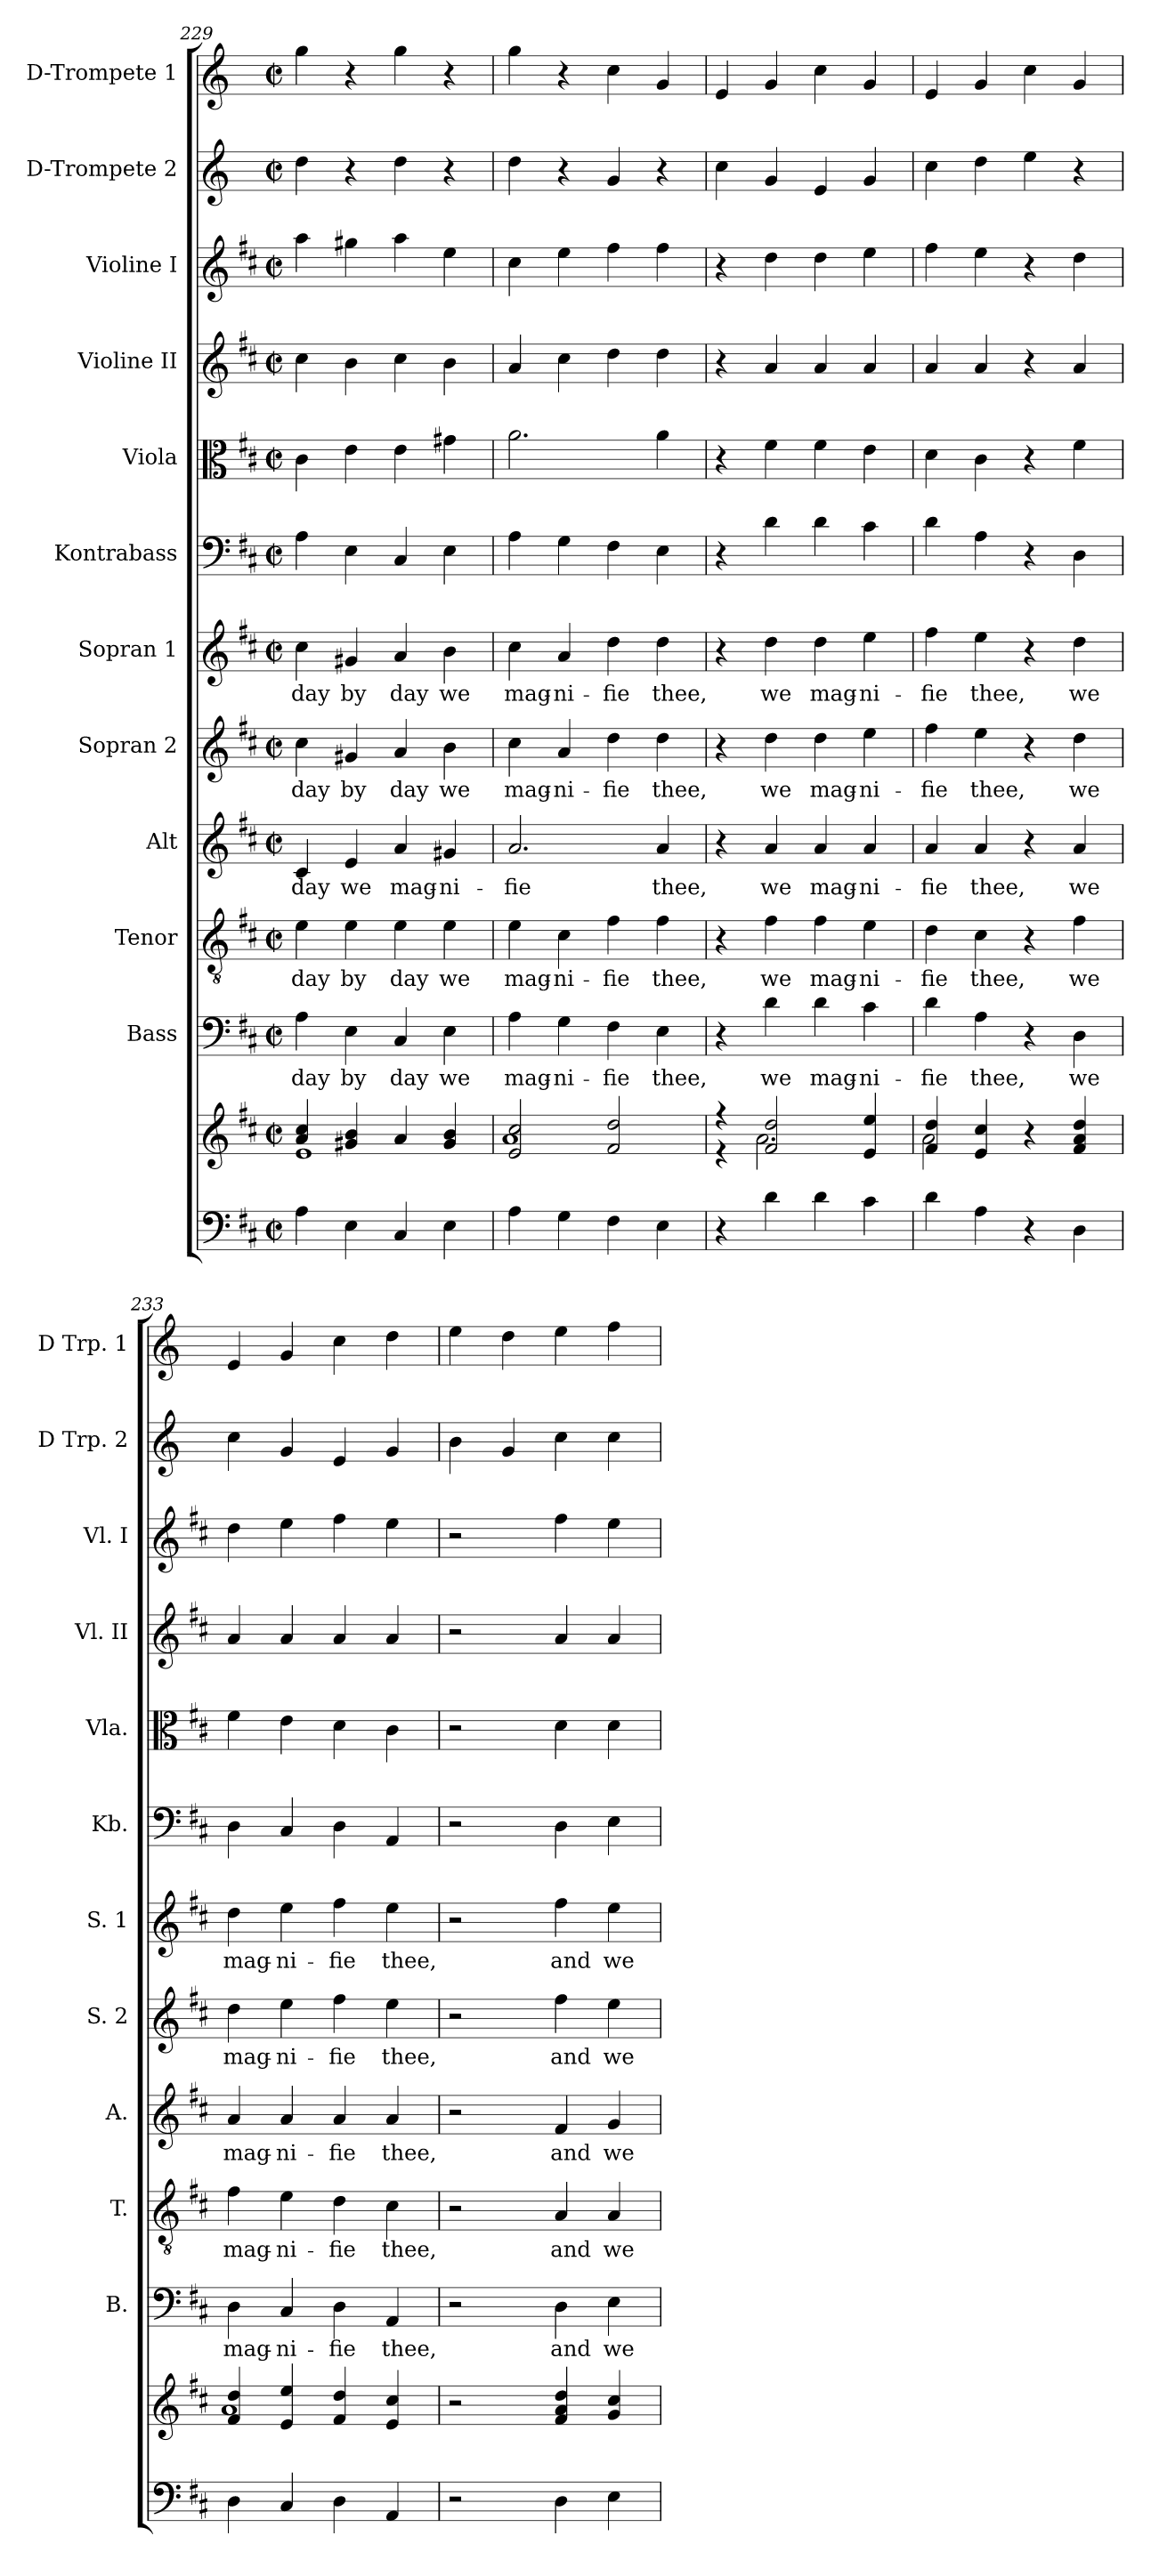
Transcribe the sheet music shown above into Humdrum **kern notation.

**kern	**kern	**kern	**text	**kern	**text	**kern	**text	**kern	**text	**kern	**text	**kern	**kern	**kern	**kern	**kern	**kern
*part12	*part12	*part11	*part11	*part10	*part10	*part9	*part9	*part8	*part8	*part7	*part7	*part6	*part5	*part4	*part3	*part2	*part1
*staff13	*staff12	*staff11	*staff11	*staff10	*staff10	*staff9	*staff9	*staff8	*staff8	*staff7	*staff7	*staff6	*staff5	*staff4	*staff3	*staff2	*staff1
*	*	*I"Bass	*	*I"Tenor	*	*I"Alt	*	*I"Sopran 2	*	*I"Sopran 1	*	*I"Kontrabass	*I"Viola	*I"Violine II	*I"Violine I	*I"D-Trompete 2	*I"D-Trompete 1
*	*	*I'B.	*	*I'T.	*	*I'A.	*	*I'S. 2	*	*I'S. 1	*	*I'Kb.	*I'Vla.	*I'Vl. II	*I'Vl. I	*I'D Trp. 2	*I'D Trp. 1
*clefF4	*clefG2	*clefF4	*	*clefGv2	*	*clefG2	*	*clefG2	*	*clefG2	*	*clefF4	*clefC3	*clefG2	*clefG2	*clefG2	*clefG2
*	*	*	*	*	*	*	*	*	*	*	*	*ITrd7c12	*	*	*	*ITrd-1c-2	*ITrd-1c-2
*k[f#c#]	*k[f#c#]	*k[f#c#]	*	*k[f#c#]	*	*k[f#c#]	*	*k[f#c#]	*	*k[f#c#]	*	*k[f#c#]	*k[f#c#]	*k[f#c#]	*k[f#c#]	*k[f#c#]	*k[f#c#]
*D:	*D:	*D:	*	*D:	*	*D:	*	*D:	*	*D:	*	*D:	*D:	*D:	*D:	*D:	*D:
*M2/2	*M2/2	*M2/2	*	*M2/2	*	*M2/2	*	*M2/2	*	*M2/2	*	*M2/2	*M2/2	*M2/2	*M2/2	*M2/2	*M2/2
*met(c|)	*met(c|)	*met(c|)	*	*met(c|)	*	*met(c|)	*	*met(c|)	*	*met(c|)	*	*met(c|)	*met(c|)	*met(c|)	*met(c|)	*met(c|)	*met(c|)
=229	=229	=229	=229	=229	=229	=229	=229	=229	=229	=229	=229	=229	=229	=229	=229	=229	=229
*	*^	*	*	*	*	*	*	*	*	*	*	*	*	*	*	*	*
!	!	!	!	!LO:LY:b	!	!LO:LY:b	!	!LO:LY:b	!	!LO:LY:b	!	!LO:LY:b	!	!	!	!	!	!
4A\	4a/ 4cc#/	1e	4A\	day	4e\	day	4c#/	day	4cc#\	day	4cc#\	day	4AA\	4c#\	4cc#\	4aa\	4ee\	4aa\
!	!	!	!	!LO:LY:b	!	!LO:LY:b	!	!LO:LY:b	!	!LO:LY:b	!	!LO:LY:b	!	!	!	!	!	!
4E\	4g#X/ 4b/	.	4E\	by	4e\	by	4e/	we	4g#X/	by	4g#X/	by	4EE\	4e\	4b\	4gg#X\	4r	4r
!	!	!	!	!LO:LY:b	!	!LO:LY:b	!	!LO:LY:b	!	!LO:LY:b	!	!LO:LY:b	!	!	!	!	!	!
4C#/	4a/	.	4C#/	day	4e\	day	4a/	mag-	4a/	day	4a/	day	4CC#/	4e\	4cc#\	4aa\	4ee\	4aa\
!	!	!	!	!LO:LY:b	!	!LO:LY:b	!	!LO:LY:b	!	!LO:LY:b	!	!LO:LY:b	!	!	!	!	!	!
4E\	4g#/ 4b/	.	4E\	we	4e\	we	4g#X/	-ni-	4b\	we	4b\	we	4EE\	4g#X\	4b\	4ee\	4r	4r
=230	=230	=230	=230	=230	=230	=230	=230	=230	=230	=230	=230	=230	=230	=230	=230	=230	=230	=230
!	!	!	!	!LO:LY:b	!	!LO:LY:b	!	!LO:LY:b	!	!LO:LY:b	!	!LO:LY:b	!	!	!	!	!	!
4A\	2e/ 2cc#/	1a	4A\	mag-	4e\	mag-	2.a/	-fie	4cc#\	mag-	4cc#\	mag-	4AA\	2.a\	4a/	4cc#\	4ee\	4aa\
!	!	!	!	!LO:LY:b	!	!LO:LY:b	!	!	!	!LO:LY:b	!	!LO:LY:b	!	!	!	!	!	!
4G\	.	.	4G\	-ni-	4c#\	-ni-	.	.	4a/	-ni-	4a/	-ni-	4GG\	.	4cc#\	4ee\	4r	4r
!	!	!	!	!LO:LY:b	!	!LO:LY:b	!	!	!	!LO:LY:b	!	!LO:LY:b	!	!	!	!	!	!
4F#\	2f#/ 2dd/	.	4F#\	-fie	4f#\	-fie	.	.	4dd\	-fie	4dd\	-fie	4FF#\	.	4dd\	4ff#\	4a/	4dd\
!	!	!	!	!LO:LY:b	!	!LO:LY:b	!	!LO:LY:b	!	!LO:LY:b	!	!LO:LY:b	!	!	!	!	!	!
4E\	.	.	4E\	thee,	4f#\	thee,	4a/	thee,	4dd\	thee,	4dd\	thee,	4EE\	4a\	4dd\	4ff#\	4r	4a/
=231	=231	=231	=231	=231	=231	=231	=231	=231	=231	=231	=231	=231	=231	=231	=231	=231	=231	=231
4r	4r	4r	4r	.	4r	.	4r	.	4r	.	4r	.	4r	4r	4r	4r	4dd\	4f#/
!	!	!	!	!LO:LY:b	!	!LO:LY:b	!	!LO:LY:b	!	!LO:LY:b	!	!LO:LY:b	!	!	!	!	!	!
4d\	2f#/ 2dd/	2.a\	4d\	we	4f#\	we	4a/	we	4dd\	we	4dd\	we	4D\	4f#\	4a/	4dd\	4a/	4a/
!	!	!	!	!LO:LY:b	!	!LO:LY:b	!	!LO:LY:b	!	!LO:LY:b	!	!LO:LY:b	!	!	!	!	!	!
4d\	.	.	4d\	mag-	4f#\	mag-	4a/	mag-	4dd\	mag-	4dd\	mag-	4D\	4f#\	4a/	4dd\	4f#/	4dd\
!	!	!	!	!LO:LY:b	!	!LO:LY:b	!	!LO:LY:b	!	!LO:LY:b	!	!LO:LY:b	!	!	!	!	!	!
4c#\	4e/ 4ee/	.	4c#\	-ni-	4e\	-ni-	4a/	-ni-	4ee\	-ni-	4ee\	-ni-	4C#\	4e\	4a/	4ee\	4a/	4a/
=232	=232	=232	=232	=232	=232	=232	=232	=232	=232	=232	=232	=232	=232	=232	=232	=232	=232	=232
!	!	!	!	!LO:LY:b	!	!LO:LY:b	!	!LO:LY:b	!	!LO:LY:b	!	!LO:LY:b	!	!	!	!	!	!
4d\	4f#/ 4dd/	2a\	4d\	-fie	4d\	-fie	4a/	-fie	4ff#\	-fie	4ff#\	-fie	4D\	4d\	4a/	4ff#\	4dd\	4f#/
!	!	!	!	!LO:LY:b	!	!LO:LY:b	!	!LO:LY:b	!	!LO:LY:b	!	!LO:LY:b	!	!	!	!	!	!
4A\	4e/ 4cc#/	.	4A\	thee,	4c#\	thee,	4a/	thee,	4ee\	thee,	4ee\	thee,	4AA\	4c#\	4a/	4ee\	4ee\	4a/
4r	4r	2ryy	4r	.	4r	.	4r	.	4r	.	4r	.	4r	4r	4r	4r	4ff#\	4dd\
!	!	!	!	!LO:LY:b	!	!LO:LY:b	!	!LO:LY:b	!	!LO:LY:b	!	!LO:LY:b	!	!	!	!	!	!
4D\	4f#/ 4a/ 4dd/	.	4D\	we	4f#\	we	4a/	we	4dd\	we	4dd\	we	4DD\	4f#\	4a/	4dd\	4r	4a/
=233	=233	=233	=233	=233	=233	=233	=233	=233	=233	=233	=233	=233	=233	=233	=233	=233	=233	=233
!	!	!	!	!LO:LY:b	!	!LO:LY:b	!	!LO:LY:b	!	!LO:LY:b	!	!LO:LY:b	!	!	!	!	!	!
4D\	4f#/ 4dd/	1a	4D\	mag-	4f#\	mag-	4a/	mag-	4dd\	mag-	4dd\	mag-	4DD\	4f#\	4a/	4dd\	4dd\	4f#/
!	!	!	!	!LO:LY:b	!	!LO:LY:b	!	!LO:LY:b	!	!LO:LY:b	!	!LO:LY:b	!	!	!	!	!	!
4C#/	4e/ 4ee/	.	4C#/	-ni-	4e\	-ni-	4a/	-ni-	4ee\	-ni-	4ee\	-ni-	4CC#/	4e\	4a/	4ee\	4a/	4a/
!	!	!	!	!LO:LY:b	!	!LO:LY:b	!	!LO:LY:b	!	!LO:LY:b	!	!LO:LY:b	!	!	!	!	!	!
4D\	4f#/ 4dd/	.	4D\	-fie	4d\	-fie	4a/	-fie	4ff#\	-fie	4ff#\	-fie	4DD\	4d\	4a/	4ff#\	4f#/	4dd\
!	!	!	!	!LO:LY:b	!	!LO:LY:b	!	!LO:LY:b	!	!LO:LY:b	!	!LO:LY:b	!	!	!	!	!	!
4AA/	4e/ 4cc#/	.	4AA/	thee,	4c#\	thee,	4a/	thee,	4ee\	thee,	4ee\	thee,	4AAA/	4c#\	4a/	4ee\	4a/	4ee\
*	*v	*v	*	*	*	*	*	*	*	*	*	*	*	*	*	*	*	*
!!LO:PB:g=z
=234	=234	=234	=234	=234	=234	=234	=234	=234	=234	=234	=234	=234	=234	=234	=234	=234	=234
2r	2r	2r	.	2r	.	2r	.	2r	.	2r	.	2r	2r	2r	2r	4cc#\	4ff#\
.	.	.	.	.	.	.	.	.	.	.	.	.	.	.	.	4a/	4ee\
!	!	!	!LO:LY:b	!	!LO:LY:b	!	!LO:LY:b	!	!LO:LY:b	!	!LO:LY:b	!	!	!	!	!	!
4D\	4f#/ 4a/ 4dd/	4D\	and	4A/	and	4f#/	and	4ff#\	and	4ff#\	and	4DD\	4d\	4a/	4ff#\	4dd\	4ff#\
!	!	!	!LO:LY:b	!	!LO:LY:b	!	!LO:LY:b	!	!LO:LY:b	!	!LO:LY:b	!	!	!	!	!	!
4E\	4g/ 4cc#/	4E\	we	4A/	we	4g/	we	4ee\	we	4ee\	we	4EE\	4d\	4a/	4ee\	4dd\	4gg\
=	=	=	=	=	=	=	=	=	=	=	=	=	=	=	=	=	=
*-	*-	*-	*-	*-	*-	*-	*-	*-	*-	*-	*-	*-	*-	*-	*-	*-	*-
